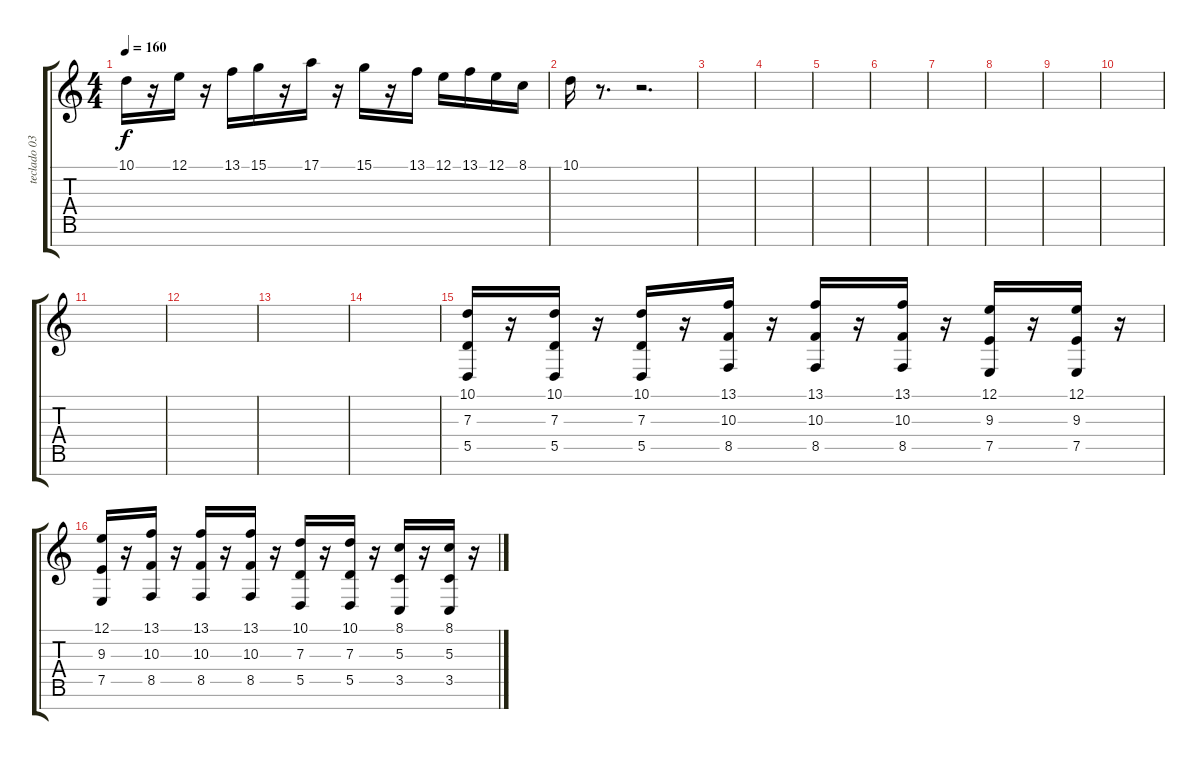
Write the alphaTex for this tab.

\track ("teclado 03" "teclado 03") {instrument fx1rain}
\staff {score tabs}
\tuning (E4 B3 G3 D3 A2 E2 B1) {hide}
\ts (4 4)
\tempo 160
\clef g2
\ks c
10.1.16{dy f} r.16 12.1.16 r.16 13.1.16 15.1.16 r.16 17.1.16 r.16 15.1.16 r.16 13.1.16 12.1.16 13.1.16 12.1.16 8.1.16 |
10.1.16 r.8{d} r.2{d} |
|
|
|
|
|
|
|
|
|
|
|
|
(10.1 7.3 5.5).16{volume 14 instrument stringensemble1} r.16 (10.1 7.3 5.5).16 r.16 (10.1 7.3 5.5).16 r.16 (13.1 10.3 8.5).16 r.16 (13.1 10.3 8.5).16 r.16 (13.1 10.3 8.5).16 r.16 (12.1 9.3 7.5).16 r.16 (12.1 9.3 7.5).16 r.16 |
(12.1 9.3 7.5).16 r.16 (13.1 10.3 8.5).16 r.16 (13.1 10.3 8.5).16 r.16 (13.1 10.3 8.5).16 r.16 (10.1 7.3 5.5).16 r.16 (10.1 7.3 5.5).16 r.16 (8.1 5.3 3.5).16 r.16 (8.1 5.3 3.5).16 r.16
